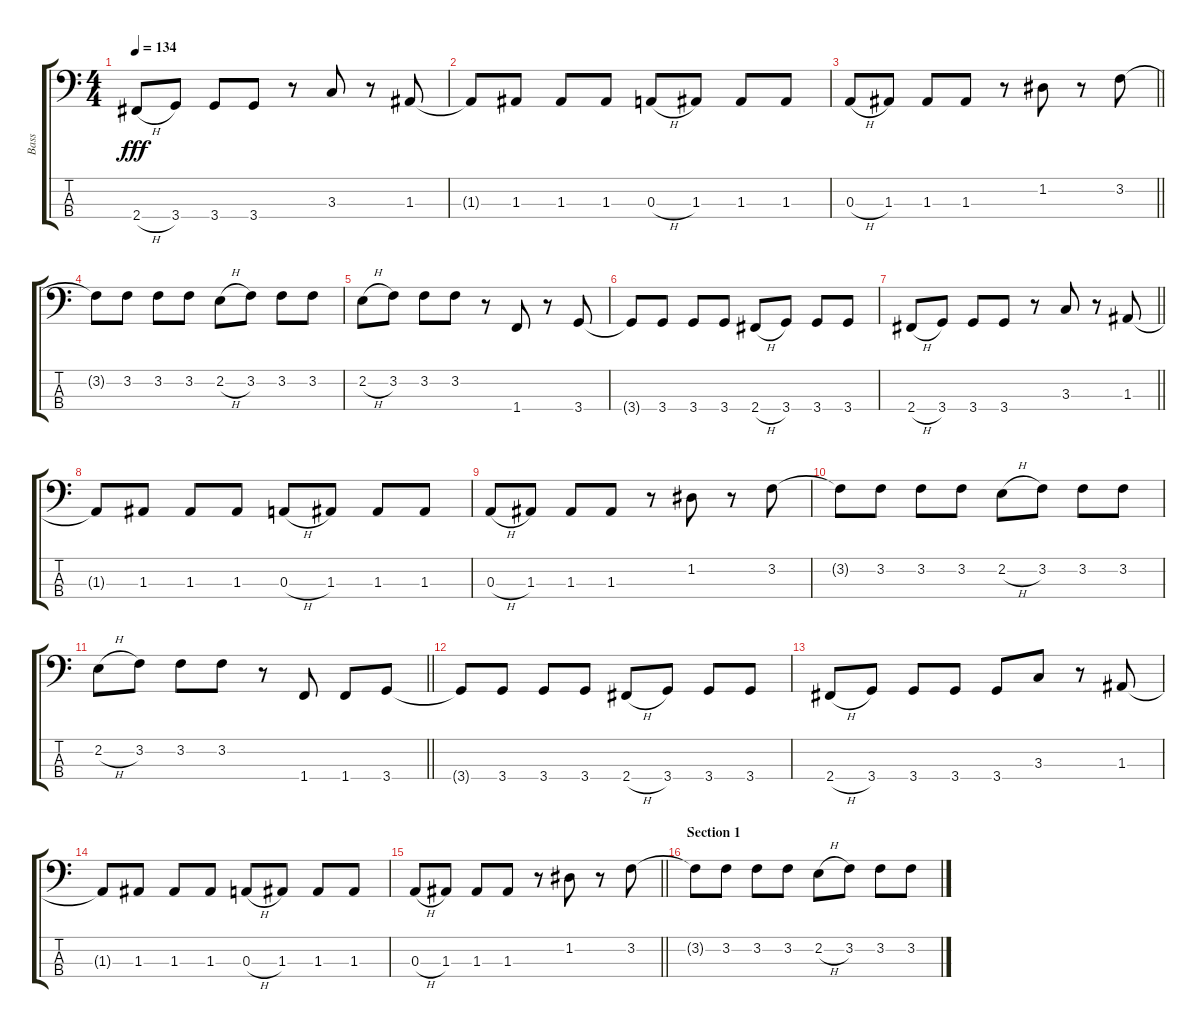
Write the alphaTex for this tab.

\track ("Bass" "Bass") {instrument electricbasspick}
\staff {score tabs}
\tuning (G2 D2 A1 E1) {hide}
\ts (4 4)
\tempo 134
\clef f4
\ks c
2.4{h}.8{dy fff} 3.4.8 3.4.8 3.4.8 r.8 3.3.8 r.8 1.3.8 |
1.3{t}.8 1.3.8 1.3.8 1.3.8 0.3{h}.8 1.3.8 1.3.8 1.3.8 |
\barLineRight lightlight
0.3{h}.8 1.3.8 1.3.8 1.3.8 r.8 1.2.8 r.8 3.2.8 |
3.2{t}.8 3.2.8 3.2.8 3.2.8 2.2{h}.8 3.2.8 3.2.8 3.2.8 |
2.2{h}.8 3.2.8 3.2.8 3.2.8 r.8 1.4.8 r.8 3.4.8 |
3.4{t}.8 3.4.8 3.4.8 3.4.8 2.4{h}.8 3.4.8 3.4.8 3.4.8 |
\barLineRight lightlight
2.4{h}.8 3.4.8 3.4.8 3.4.8 r.8 3.3.8 r.8 1.3.8 |
1.3{t}.8 1.3.8 1.3.8 1.3.8 0.3{h}.8 1.3.8 1.3.8 1.3.8 |
0.3{h}.8 1.3.8 1.3.8 1.3.8 r.8 1.2.8 r.8 3.2.8 |
3.2{t}.8 3.2.8 3.2.8 3.2.8 2.2{h}.8 3.2.8 3.2.8 3.2.8 |
\barLineRight lightlight
2.2{h}.8 3.2.8 3.2.8 3.2.8 r.8 1.4.8 1.4.8 3.4.8 |
3.4{t}.8 3.4.8 3.4.8 3.4.8 2.4{h}.8 3.4.8 3.4.8 3.4.8 |
2.4{h}.8 3.4.8 3.4.8 3.4.8 3.4.8 3.3.8 r.8 1.3.8 |
1.3{t}.8 1.3.8 1.3.8 1.3.8 0.3{h}.8 1.3.8 1.3.8 1.3.8 |
\barLineRight lightlight
0.3{h}.8 1.3.8 1.3.8 1.3.8 r.8 1.2.8 r.8 3.2.8 |
\section ("" "Section 1")
3.2{t}.8 3.2.8 3.2.8 3.2.8 2.2{h}.8 3.2.8 3.2.8 3.2.8
